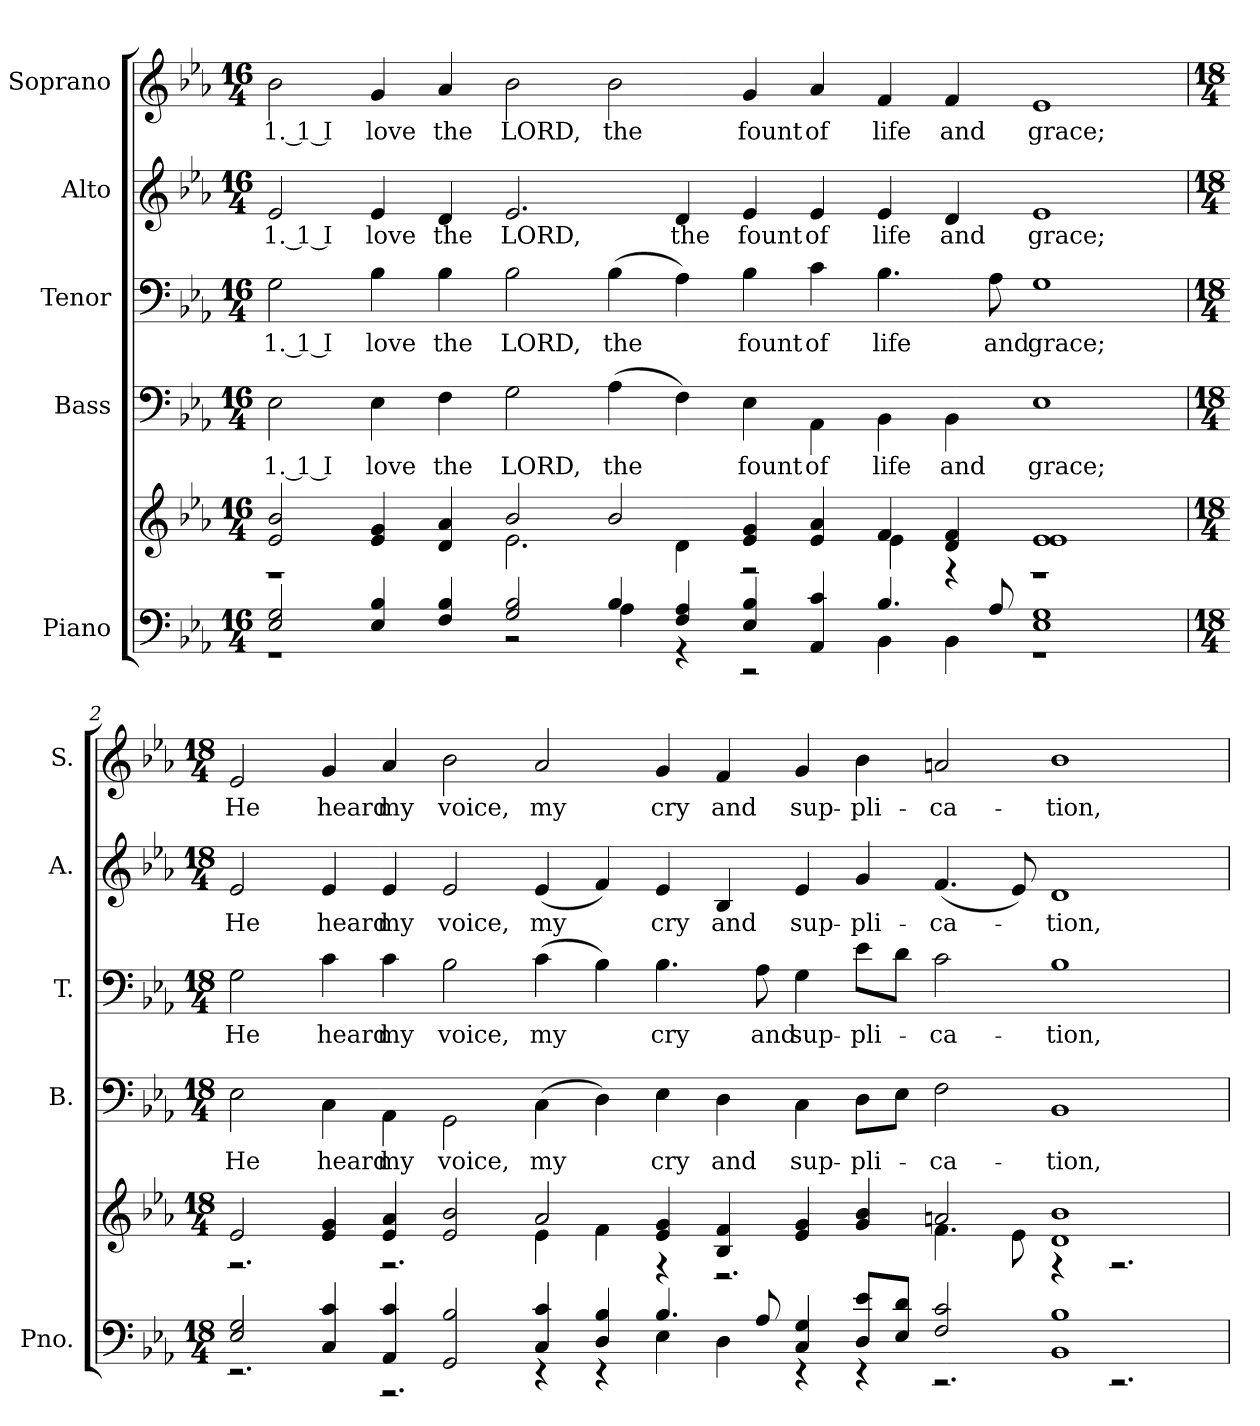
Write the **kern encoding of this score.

**kern	**kern	**kern	**text	**kern	**text	**kern	**text	**kern	**text
*part5	*part5	*part4	*part4	*part3	*part3	*part2	*part2	*part1	*part1
*staff6	*staff5	*staff4	*staff4	*staff3	*staff3	*staff2	*staff2	*staff1	*staff1
*I"Piano	*	*I"Bass	*	*I"Tenor	*	*I"Alto	*	*I"Soprano	*
*I'Pno.	*	*I'B.	*	*I'T.	*	*I'A.	*	*I'S.	*
!!LO:PB:g=z
*clefF4	*clefG2	*clefF4	*	*clefF4	*	*clefG2	*	*clefG2	*
*k[b-e-a-]	*k[b-e-a-]	*k[b-e-a-]	*	*k[b-e-a-]	*	*k[b-e-a-]	*	*k[b-e-a-]	*
*E-:	*E-:	*E-:	*	*E-:	*	*E-:	*	*E-:	*
*M16/4	*M16/4	*M16/4	*	*M16/4	*	*M16/4	*	*M16/4	*
*MM150	*MM150	*MM150	*	*MM150	*	*MM150	*	*MM150	*
=1	=1	=1	=1	=1	=1	=1	=1	=1	=1
*^	*^	*	*	*	*	*	*	*	*
!	!	!	!	!	!LO:LY:b:color=#000000	!	!	!	!	!	!
!	!	!	!	!	!	!	!LO:LY:b:color=#000000	!	!	!	!
!	!	!	!	!	!	!	!	!	!LO:LY:b:color=#000000	!	!
!	!	!	!	!	!	!	!	!	!	!	!LO:LY:b:color=#000000
2E-i/ 2Gi	1r	2e-i/ 2b-i	1r	2E-i\	1. 1 I	2Gi\	1. 1 I	2e-i/	1. 1 I	2b-i\	1. 1 I
!	!	!	!	!	!LO:LY:b:color=#000000	!	!	!	!	!	!
!	!	!	!	!	!	!	!LO:LY:b:color=#000000	!	!	!	!
!	!	!	!	!	!	!	!	!	!LO:LY:b:color=#000000	!	!
!	!	!	!	!	!	!	!	!	!	!	!LO:LY:b:color=#000000
4E-i/ 4B-i	.	4e-i/ 4gi	.	4E-i\	love	4B-i\	love	4e-i/	love	4gi/	love
!	!	!	!	!	!LO:LY:b:color=#000000	!	!	!	!	!	!
!	!	!	!	!	!	!	!LO:LY:b:color=#000000	!	!	!	!
!	!	!	!	!	!	!	!	!	!LO:LY:b:color=#000000	!	!
!	!	!	!	!	!	!	!	!	!	!	!LO:LY:b:color=#000000
4Fi/ 4B-i	.	4di/ 4a-i	.	4Fi\	the	4B-i\	the	4di/	the	4a-i/	the
!	!	!	!	!	!LO:LY:b:color=#000000	!	!	!	!	!	!
!	!	!	!	!	!	!	!LO:LY:b:color=#000000	!	!	!	!
!	!	!	!	!	!	!	!	!	!LO:LY:b:color=#000000	!	!
!	!	!	!	!	!	!	!	!	!	!	!LO:LY:b:color=#000000
2Gi/ 2B-i	2r	2b-i/	2.e-i\	2Gi\	LORD,	2B-i\	LORD,	2.e-i/	LORD,	2b-i\	LORD,
!	!	!	!	!	!LO:LY:b:color=#000000	!	!	!	!	!	!
!	!	!	!	!	!	!	!LO:LY:b:color=#000000	!	!	!	!
!	!	!	!	!	!	!	!	!	!	!	!LO:LY:b:color=#000000
4B-i/	4A-i\	2b-i/	.	(4A-i\	the	(4B-i\	the	.	.	2b-i\	the
!	!	!	!	!	!	!	!	!	!LO:LY:b:color=#000000	!	!
4Fi/ 4A-i	4r	.	4di\	4Fi\)	.	4A-i\)	.	4di/	the	.	.
!	!	!	!	!	!LO:LY:b:color=#000000	!	!	!	!	!	!
!	!	!	!	!	!	!	!LO:LY:b:color=#000000	!	!	!	!
!	!	!	!	!	!	!	!	!	!LO:LY:b:color=#000000	!	!
!	!	!	!	!	!	!	!	!	!	!	!LO:LY:b:color=#000000
4E-i/ 4B-i	2r	4e-i/ 4gi	2r	4E-i\	fount	4B-i\	fount	4e-i/	fount	4gi/	fount
!	!	!	!	!	!LO:LY:b:color=#000000	!	!	!	!	!	!
!	!	!	!	!	!	!	!LO:LY:b:color=#000000	!	!	!	!
!	!	!	!	!	!	!	!	!	!LO:LY:b:color=#000000	!	!
!	!	!	!	!	!	!	!	!	!	!	!LO:LY:b:color=#000000
4AA-i/ 4ci	.	4e-i/ 4a-i	.	4AA-i\	of	4ci\	of	4e-i/	of	4a-i/	of
!	!	!	!	!	!LO:LY:b:color=#000000	!	!	!	!	!	!
!	!	!	!	!	!	!	!LO:LY:b:color=#000000	!	!	!	!
!	!	!	!	!	!	!	!	!	!LO:LY:b:color=#000000	!	!
!	!	!	!	!	!	!	!	!	!	!	!LO:LY:b:color=#000000
4.B-i/	4BB-i\	4fi/	4e-i\	4BB-i\	life	4.B-i\	life	4e-i/	life	4fi/	life
!	!	!	!	!	!LO:LY:b:color=#000000	!	!	!	!	!	!
!	!	!	!	!	!	!	!	!	!LO:LY:b:color=#000000	!	!
!	!	!	!	!	!	!	!	!	!	!	!LO:LY:b:color=#000000
.	4BB-i\	4di/ 4fi	4r	4BB-i\	and	.	.	4di/	and	4fi/	and
!	!	!	!	!	!	!	!LO:LY:b:color=#000000	!	!	!	!
8A-i/	.	.	.	.	.	8A-i\	and	.	.	.	.
!	!	!	!	!	!LO:LY:b:color=#000000	!	!	!	!	!	!
!	!	!	!	!	!	!	!LO:LY:b:color=#000000	!	!	!	!
!	!	!	!	!	!	!	!	!	!LO:LY:b:color=#000000	!	!
!	!	!	!	!	!	!	!	!	!	!	!LO:LY:b:color=#000000
1E-i 1Gi	1r	1e-i 1e-i	1r	1E-i	grace;	1Gi	grace;	1e-i	grace;	1e-i	grace;
!!LO:PB:g=z
=2	=2	=2	=2	=2	=2	=2	=2	=2	=2	=2	=2
*M18/4	*	*M18/4	*	*M18/4	*	*M18/4	*	*M18/4	*	*M18/4	*
!	!	!	!	!	!LO:LY:b:color=#000000	!	!	!	!	!	!
!	!	!	!	!	!	!	!LO:LY:b:color=#000000	!	!	!	!
!	!	!	!	!	!	!	!	!	!LO:LY:b:color=#000000	!	!
!	!	!	!	!	!	!	!	!	!	!	!LO:LY:b:color=#000000
2E-i/ 2Gi	2.r	2e-i/	2.r	2E-i\	He	2Gi\	He	2e-i/	He	2e-i/	He
!	!	!	!	!	!LO:LY:b:color=#000000	!	!	!	!	!	!
!	!	!	!	!	!	!	!LO:LY:b:color=#000000	!	!	!	!
!	!	!	!	!	!	!	!	!	!LO:LY:b:color=#000000	!	!
!	!	!	!	!	!	!	!	!	!	!	!LO:LY:b:color=#000000
4Ci/ 4ci	.	4e-i/ 4gi	.	4Ci\	heard	4ci\	heard	4e-i/	heard	4gi/	heard
!	!	!	!	!	!LO:LY:b:color=#000000	!	!	!	!	!	!
!	!	!	!	!	!	!	!LO:LY:b:color=#000000	!	!	!	!
!	!	!	!	!	!	!	!	!	!LO:LY:b:color=#000000	!	!
!	!	!	!	!	!	!	!	!	!	!	!LO:LY:b:color=#000000
4AA-i/ 4ci	2.r	4e-i/ 4a-i	2.r	4AA-i\	my	4ci\	my	4e-i/	my	4a-i/	my
!	!	!	!	!	!LO:LY:b:color=#000000	!	!	!	!	!	!
!	!	!	!	!	!	!	!LO:LY:b:color=#000000	!	!	!	!
!	!	!	!	!	!	!	!	!	!LO:LY:b:color=#000000	!	!
!	!	!	!	!	!	!	!	!	!	!	!LO:LY:b:color=#000000
2GGi/ 2B-i	.	2e-i/ 2b-i	.	2GGi\	voice,	2B-i\	voice,	2e-i/	voice,	2b-i\	voice,
!	!	!	!	!	!LO:LY:b:color=#000000	!	!	!	!	!	!
!	!	!	!	!	!	!	!LO:LY:b:color=#000000	!	!	!	!
!	!	!	!	!	!	!	!	!	!LO:LY:b:color=#000000	!	!
!	!	!	!	!	!	!	!	!	!	!	!LO:LY:b:color=#000000
4Ci/ 4ci	4r	2a-i/	4e-i\	(4Ci\	my	(4ci\	my	(4e-i/	my	2a-i/	my
4Di/ 4B-i	4r	.	4fi\	4Di\)	.	4B-i\)	.	4fi/)	.	.	.
!	!	!	!	!	!LO:LY:b:color=#000000	!	!	!	!	!	!
!	!	!	!	!	!	!	!LO:LY:b:color=#000000	!	!	!	!
!	!	!	!	!	!	!	!	!	!LO:LY:b:color=#000000	!	!
!	!	!	!	!	!	!	!	!	!	!	!LO:LY:b:color=#000000
4.B-i/	4E-i\	4e-i/ 4gi	4r	4E-i\	cry	4.B-i\	cry	4e-i/	cry	4gi/	cry
!	!	!	!	!	!LO:LY:b:color=#000000	!	!	!	!	!	!
!	!	!	!	!	!	!	!	!	!LO:LY:b:color=#000000	!	!
!	!	!	!	!	!	!	!	!	!	!	!LO:LY:b:color=#000000
.	4Di\	4B-i/ 4fi	2.r	4Di\	and	.	.	4B-i/	and	4fi/	and
!	!	!	!	!	!	!	!LO:LY:b:color=#000000	!	!	!	!
8A-i/	.	.	.	.	.	8A-i\	and	.	.	.	.
!	!	!	!	!	!LO:LY:b:color=#000000	!	!	!	!	!	!
!	!	!	!	!	!	!	!LO:LY:b:color=#000000	!	!	!	!
!	!	!	!	!	!	!	!	!	!LO:LY:b:color=#000000	!	!
!	!	!	!	!	!	!	!	!	!	!	!LO:LY:b:color=#000000
4Ci/ 4Gi	4r	4e-i/ 4gi	.	4Ci\	sup-	4Gi\	sup-	4e-i/	sup-	4gi/	sup-
!	!	!	!	!	!LO:LY:b:color=#000000	!	!	!	!	!	!
!	!	!	!	!	!	!	!LO:LY:b:color=#000000	!	!	!	!
!	!	!	!	!	!	!	!	!	!LO:LY:b:color=#000000	!	!
!	!	!	!	!	!	!	!	!	!	!	!LO:LY:b:color=#000000
8Di/ 8e-iL	4r	4gi/ 4b-i	.	8Di\L	-pli-	8e-i\L	-pli-	4gi/	-pli-	4b-i\	-pli-
8E-i/ 8diJ	.	.	.	8E-i\J	.	8di\J	.	.	.	.	.
!	!	!	!	!	!LO:LY:b:color=#000000	!	!	!	!	!	!
!	!	!	!	!	!	!	!LO:LY:b:color=#000000	!	!	!	!
!	!	!	!	!	!	!	!	!	!LO:LY:b:color=#000000	!	!
!	!	!	!	!	!	!	!	!	!	!	!LO:LY:b:color=#000000
2Fi/ 2ci	2.r	2ani/	4.fi\	2Fi\	-ca-	2ci\	-ca-	(4.fi/	-ca-	2ani/	-ca-
.	.	.	8e-i\	.	.	.	.	8e-i/)	.	.	.
!	!	!	!	!	!LO:LY:b:color=#000000	!	!	!	!	!	!
!	!	!	!	!	!	!	!LO:LY:b:color=#000000	!	!	!	!
!	!	!	!	!	!	!	!	!	!LO:LY:b:color=#000000	!	!
!	!	!	!	!	!	!	!	!	!	!	!LO:LY:b:color=#000000
1BB-i 1B-i	.	1di 1b-i	4r	1BB-i	-tion,	1B-i	-tion,	1di	-tion,	1b-i	-tion,
.	2.r	.	2.r	.	.	.	.	.	.	.	.
*v	*v	*	*	*	*	*	*	*	*	*	*
*	*v	*v	*	*	*	*	*	*	*	*
=	=	=	=	=	=	=	=	=	=
*-	*-	*-	*-	*-	*-	*-	*-	*-	*-
